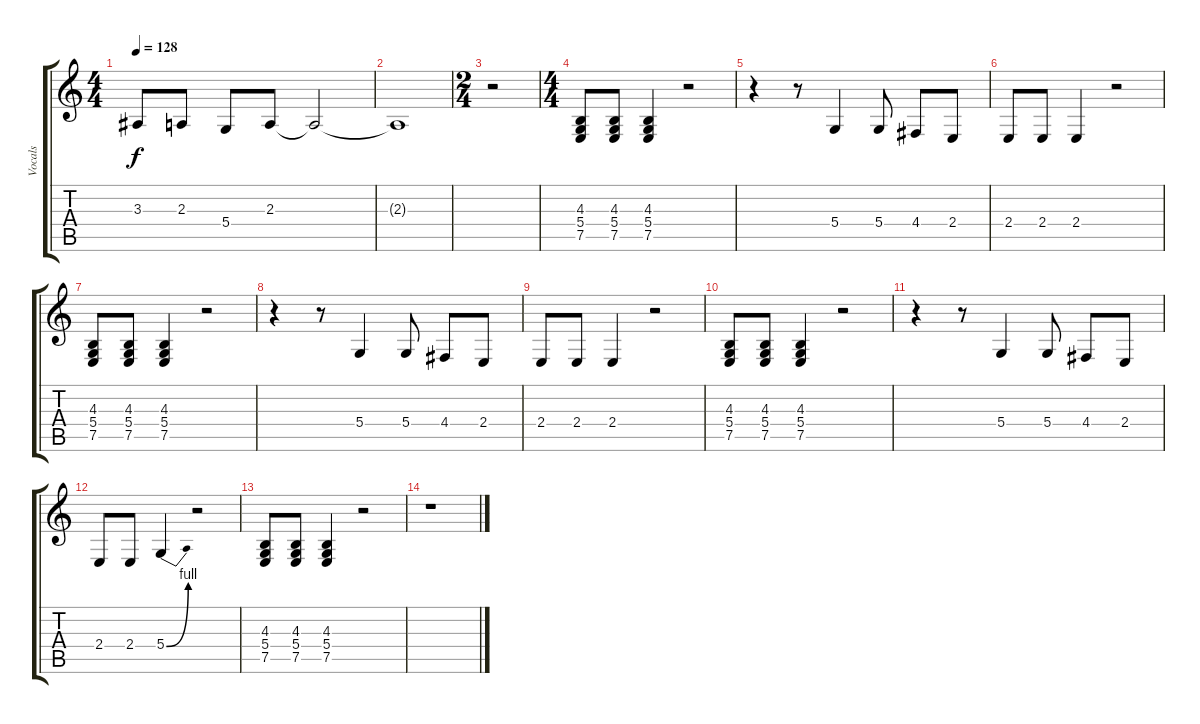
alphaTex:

\track ("Vocals" "Vocals") {instrument synthvoice}
\staff {score tabs}
\tuning (E4 B3 G3 D3 A2 E2) {hide}
\ts (4 4)
\tempo 128
\clef g2
\ks c
3.3.8{dy f} 2.3.8 5.4.8 2.3.8 2.3{t}.2 |
2.3{t}.1 |
\ts (2 4)
r.2 |
\ts (4 4)
(4.3 5.4 7.5).8 (4.3 5.4 7.5).8 (4.3 5.4 7.5).4 r.2 |
r.4 r.8 5.4.4 5.4.8 4.4.8 2.4.8 |
2.4.8 2.4.8 2.4.4 r.2 |
(4.3 5.4 7.5).8 (4.3 5.4 7.5).8 (4.3 5.4 7.5).4 r.2 |
r.4 r.8 5.4.4 5.4.8 4.4.8 2.4.8 |
2.4.8 2.4.8 2.4.4 r.2 |
(4.3 5.4 7.5).8 (4.3 5.4 7.5).8 (4.3 5.4 7.5).4 r.2 |
r.4 r.8 5.4.4 5.4.8 4.4.8 2.4.8 |
2.4.8 2.4.8 5.4{be (bend 0 0 60 4)}.4 r.2 |
(4.3 5.4 7.5).8 (4.3 5.4 7.5).8 (4.3 5.4 7.5).4 r.2 |
r.1
